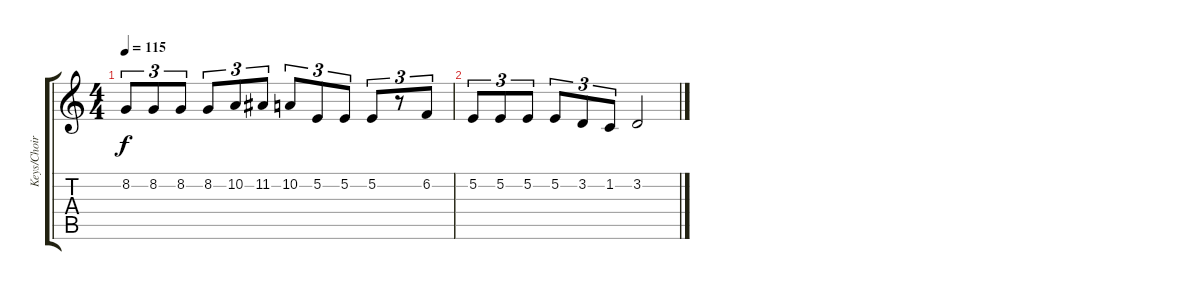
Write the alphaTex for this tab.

\track ("Keys/Choir" "Keys/Choir") {instrument choiraahs}
\staff {score tabs}
\tuning (E4 B3 G3 D3 A2 E2) {hide}
\ts (4 4)
\tempo 115
\clef g2
\ks c
8.2.8{tu (3 2) dy f} 8.2.8{tu (3 2)} 8.2.8{tu (3 2)} 8.2.8{tu (3 2)} 10.2.8{tu (3 2)} 11.2.8{tu (3 2)} 10.2.8{tu (3 2)} 5.2.8{tu (3 2)} 5.2.8{tu (3 2)} 5.2.8{tu (3 2)} r.8{tu (3 2)} 6.2.8{tu (3 2)} |
5.2.8{tu (3 2)} 5.2.8{tu (3 2)} 5.2.8{tu (3 2)} 5.2.8{tu (3 2)} 3.2.8{tu (3 2)} 1.2.8{tu (3 2)} 3.2.2
